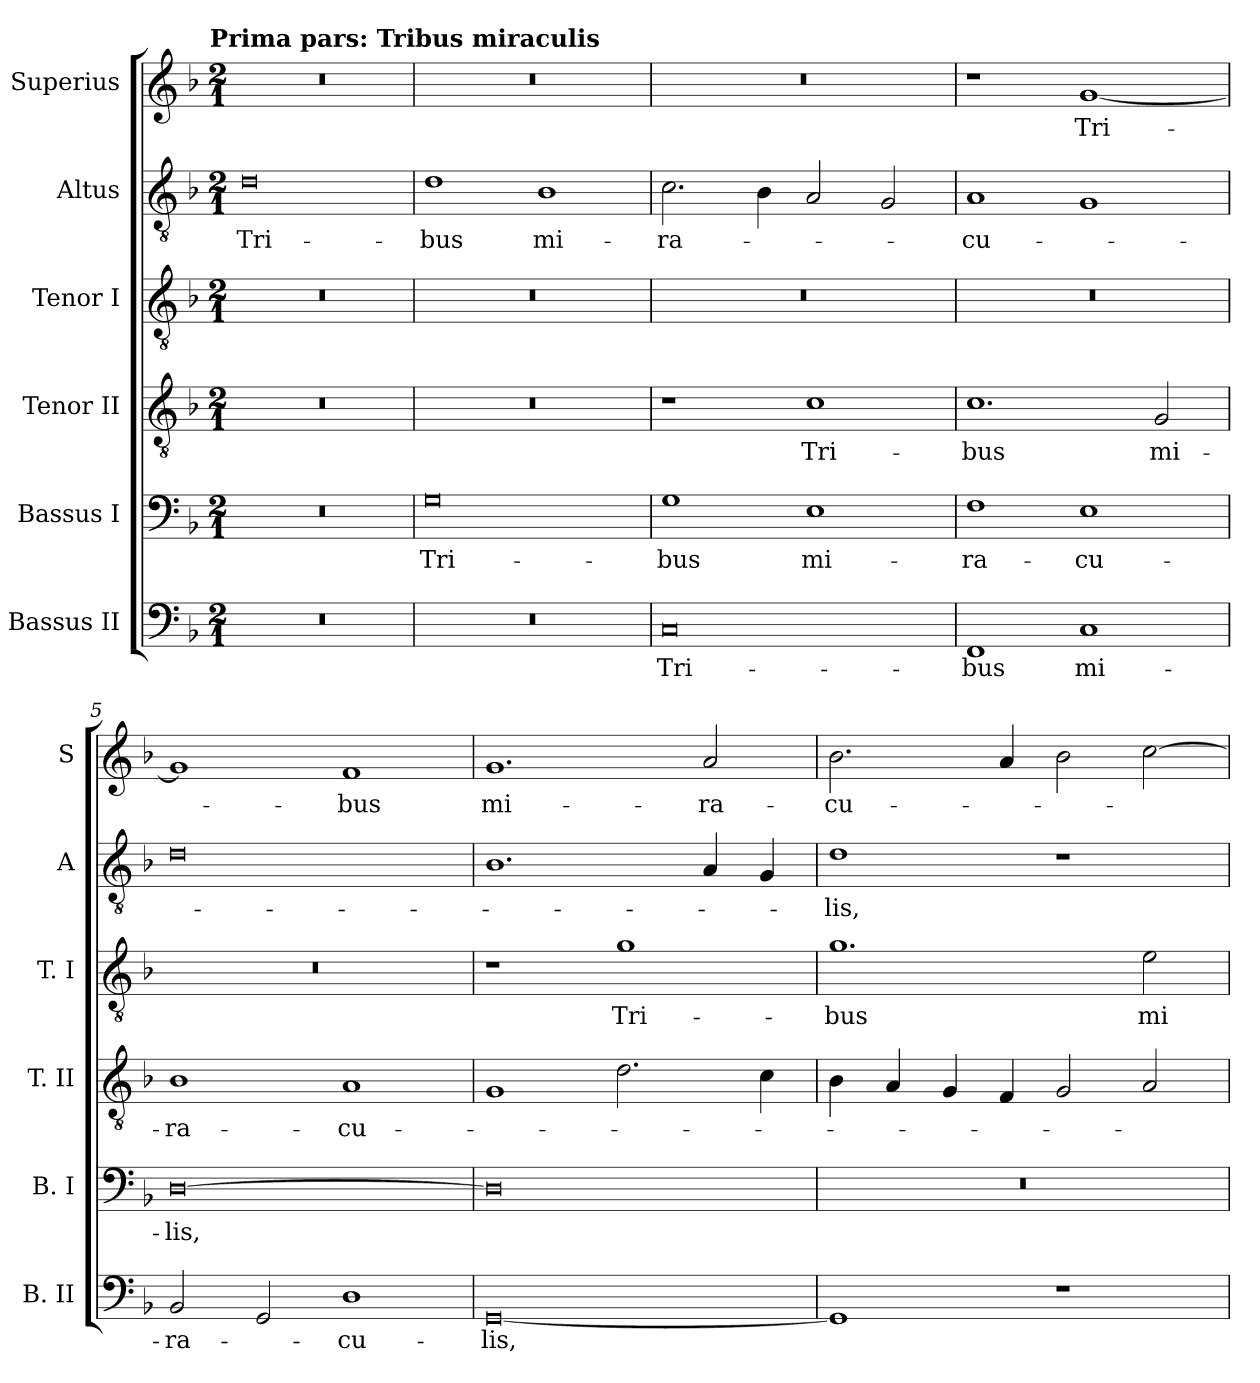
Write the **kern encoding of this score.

**kern	**text	**kern	**text	**kern	**text	**kern	**text	**kern	**text	**kern	**text
*part6	*part6	*part5	*part5	*part4	*part4	*part3	*part3	*part2	*part2	*part1	*part1
*staff6	*staff6	*staff5	*staff5	*staff4	*staff4	*staff3	*staff3	*staff2	*staff2	*staff1	*staff1
*I"Bassus II	*	*I"Bassus I	*	*I"Tenor II	*	*I"Tenor I	*	*I"Altus	*	*I"Superius	*
*I'B. II	*	*I'B. I	*	*I'T. II	*	*I'T. I	*	*I'A	*	*I'S	*
*clefF4	*	*clefF4	*	*clefGv2	*	*clefGv2	*	*clefGv2	*	*clefG2	*
*k[b-]	*	*k[b-]	*	*k[b-]	*	*k[b-]	*	*k[b-]	*	*k[b-]	*
*F:	*	*F:	*	*F:	*	*F:	*	*F:	*	*F:	*
!!LO:TX:omd:t=Prima pars&colon; Tribus miraculis
*M2/1	*	*M2/1	*	*M2/1	*	*M2/1	*	*M2/1	*	*M2/1	*
=1	=1	=1	=1	=1	=1	=1	=1	=1	=1	=1	=1
0r	.	0r	.	0r	.	0r	.	0d	Tri-	0r	.
=2	=2	=2	=2	=2	=2	=2	=2	=2	=2	=2	=2
0r	.	0G	Tri-	0r	.	0r	.	1d	-bus	0r	.
.	.	.	.	.	.	.	.	1B-	mi-	.	.
=3	=3	=3	=3	=3	=3	=3	=3	=3	=3	=3	=3
0C	Tri-	1G	-bus	1r	.	0r	.	2.c	-ra-	0r	.
.	.	.	.	.	.	.	.	4B-	.	.	.
.	.	1E	mi-	1c	Tri-	.	.	2A	.	.	.
.	.	.	.	.	.	.	.	2G	.	.	.
=4	=4	=4	=4	=4	=4	=4	=4	=4	=4	=4	=4
1FF	-bus	1F	-ra-	1.c	-bus	0r	.	1A	-cu-	1r	.
1C	mi-	1E	-cu-	.	.	.	.	1G	.	[1g	Tri-
.	.	.	.	2G	mi-	.	.	.	.	.	.
=5	=5	=5	=5	=5	=5	=5	=5	=5	=5	=5	=5
2BB-	-ra-	[0D	-lis,	1B-	-ra-	0r	.	0d	.	1g]	.
2GG	.	.	.	.	.	.	.	.	.	.	.
1D	-cu-	.	.	1A	-cu-	.	.	.	.	1f	-bus
=6	=6	=6	=6	=6	=6	=6	=6	=6	=6	=6	=6
[0GG	-lis,	0D]	.	1G	.	1r	.	1.B-	.	1.g	mi-
.	.	.	.	2.d	.	1g	Tri-	.	.	.	.
.	.	.	.	.	.	.	.	4A	.	2a	-ra-
.	.	.	.	4c	.	.	.	4G	.	.	.
=7	=7	=7	=7	=7	=7	=7	=7	=7	=7	=7	=7
1GG]	.	0r	.	4B-	.	1.g	-bus	1d	-lis,	2.b-	-cu-
.	.	.	.	4A	.	.	.	.	.	.	.
.	.	.	.	4G	.	.	.	.	.	.	.
.	.	.	.	4F	.	.	.	.	.	4a	.
1r	.	.	.	2G	.	.	.	1r	.	2b-	.
.	.	.	.	2A	.	2e	mi-	.	.	[2cc	.
=	=	=	=	=	=	=	=	=	=	=	=
*-	*-	*-	*-	*-	*-	*-	*-	*-	*-	*-	*-
